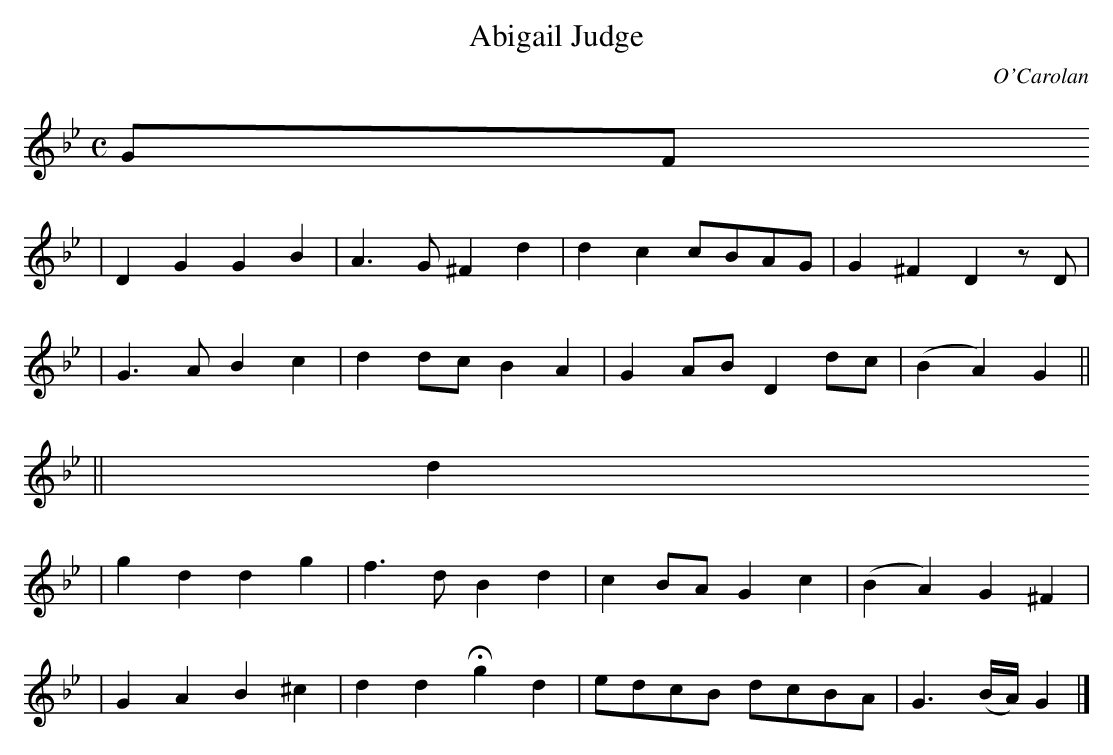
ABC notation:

X:1
T: Abigail Judge
C: O'Carolan
M: C
L: 1/8
K: Gm
GF
| D2G2 G2B2 | A3G ^F2d2 | d2c2 cBAG | G2^F2 D2zD |
| G3A B2c2 | d2dc B2A2 | G2AB D2dc |(B2A2) G2 ||
||d2
| g2d2 d2g2 | f3d B2d2 |c2BA G2c2 |(B2A2) G2^F2 |
| G2A2 B2^c2 | d2d2 Hg2d2 | edcB dcBA | G3(B/A/) G2 |]
